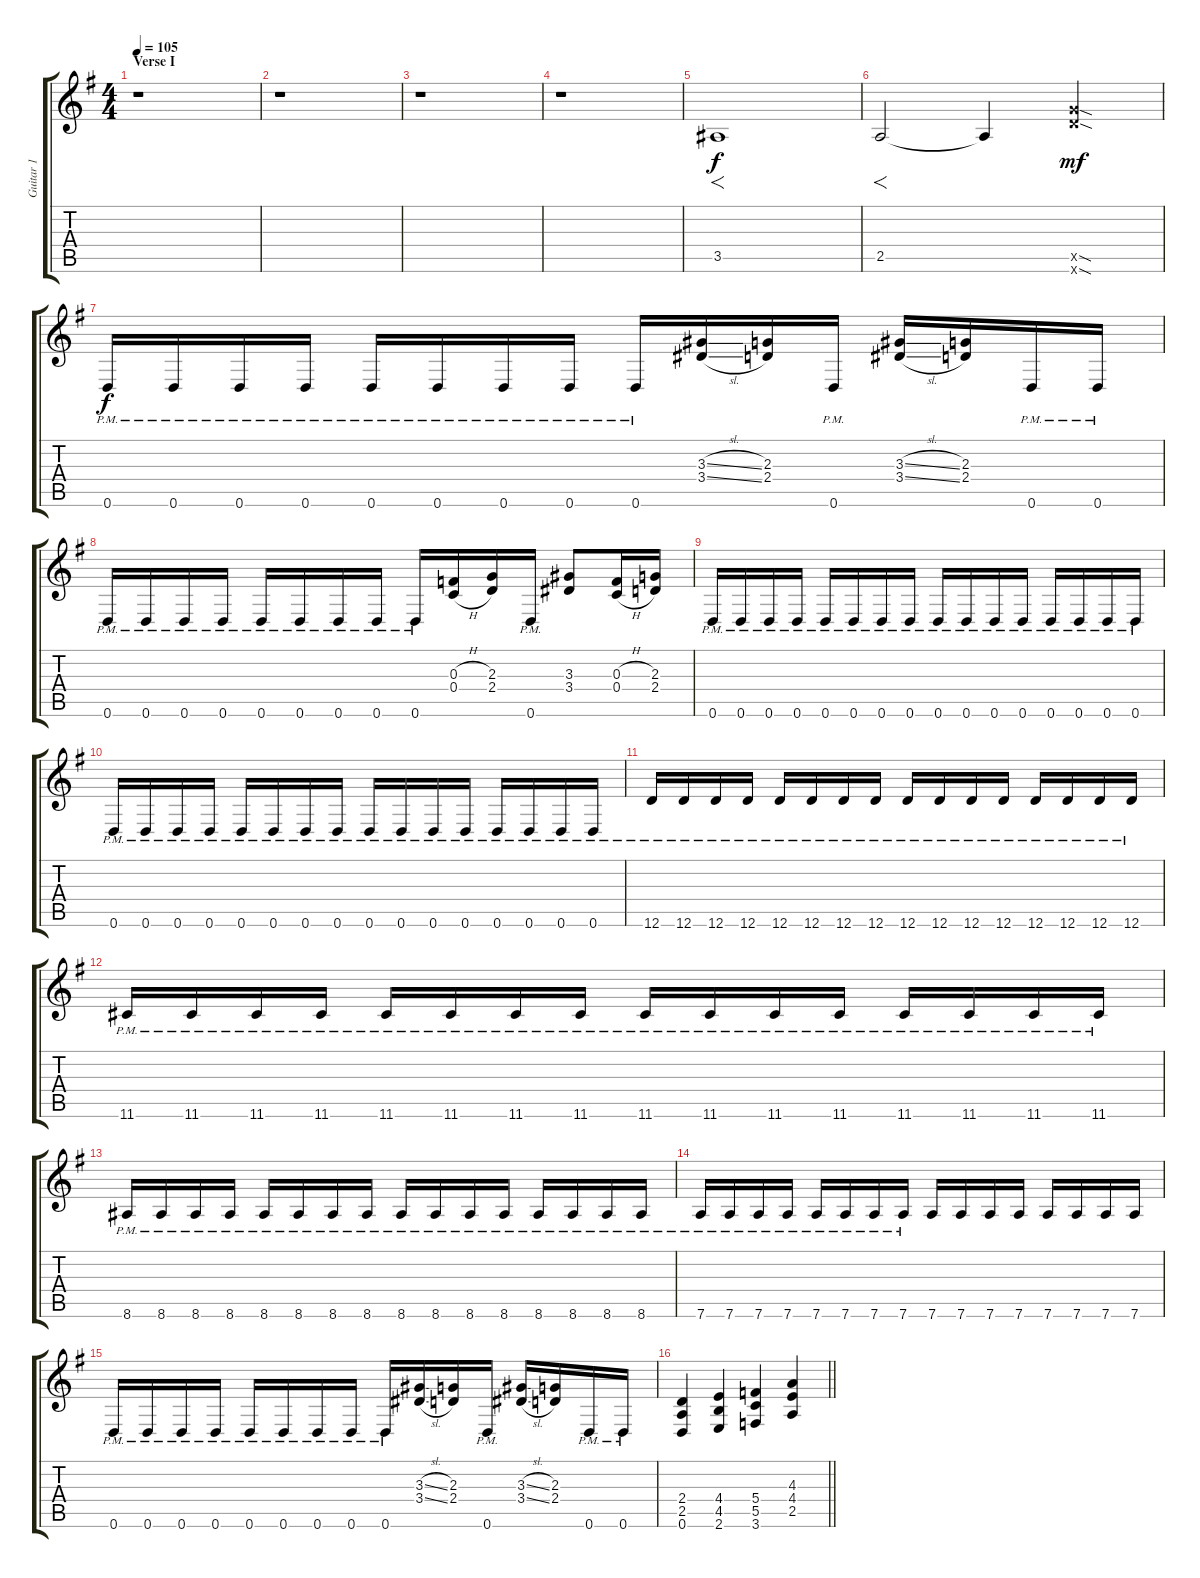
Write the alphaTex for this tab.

\track ("Guitar 1" "Guitar 1") {instrument distortionguitar}
\staff {score tabs}
\tuning (D4 A3 F3 C3 G2 D2) {hide}
\ts (4 4)
\section ("" "Verse I")
\tempo 105
\clef g2
\ks eminor
r.1{dy f} |
r.1 |
r.1 |
r.1 |
3.5.1{f} |
2.5.2{f} 2.5{t}.4 (12.5{sod x} 12.6{sod x}).4{dy mf} |
0.6{pm}.16{dy f} 0.6{pm}.16 0.6{pm}.16 0.6{pm}.16 0.6{pm}.16 0.6{pm}.16 0.6{pm}.16 0.6{pm}.16 0.6{pm}.16 (3.3{sl} 3.4{sl}).16 (2.3 2.4).16 0.6{pm}.16 (3.3{sl} 3.4{sl}).16 (2.3 2.4).16 0.6{pm}.16 0.6{pm}.16 |
0.6{pm}.16 0.6{pm}.16 0.6{pm}.16 0.6{pm}.16 0.6{pm}.16 0.6{pm}.16 0.6{pm}.16 0.6{pm}.16 0.6{pm}.16 (0.3{h} 0.4{h}).16 (2.3 2.4).16 0.6{pm}.16 (3.3 3.4).8 (0.3{h} 0.4{h}).16 (2.3 2.4).16 |
0.6{pm}.16 0.6{pm}.16 0.6{pm}.16 0.6{pm}.16 0.6{pm}.16 0.6{pm}.16 0.6{pm}.16 0.6{pm}.16 0.6{pm}.16 0.6{pm}.16 0.6{pm}.16 0.6{pm}.16 0.6{pm}.16 0.6{pm}.16 0.6{pm}.16 0.6{pm}.16 |
0.6{pm}.16 0.6{pm}.16 0.6{pm}.16 0.6{pm}.16 0.6{pm}.16 0.6{pm}.16 0.6{pm}.16 0.6{pm}.16 0.6{pm}.16 0.6{pm}.16 0.6{pm}.16 0.6{pm}.16 0.6{pm}.16 0.6{pm}.16 0.6{pm}.16 0.6{pm}.16 |
12.6{pm}.16 12.6{pm}.16 12.6{pm}.16 12.6{pm}.16 12.6{pm}.16 12.6{pm}.16 12.6{pm}.16 12.6{pm}.16 12.6{pm}.16 12.6{pm}.16 12.6{pm}.16 12.6{pm}.16 12.6{pm}.16 12.6{pm}.16 12.6{pm}.16 12.6{pm}.16 |
11.6{pm}.16 11.6{pm}.16 11.6{pm}.16 11.6{pm}.16 11.6{pm}.16 11.6{pm}.16 11.6{pm}.16 11.6{pm}.16 11.6{pm}.16 11.6{pm}.16 11.6{pm}.16 11.6{pm}.16 11.6{pm}.16 11.6{pm}.16 11.6{pm}.16 11.6{pm}.16 |
8.6{pm}.16 8.6{pm}.16 8.6{pm}.16 8.6{pm}.16 8.6{pm}.16 8.6{pm}.16 8.6{pm}.16 8.6{pm}.16 8.6{pm}.16 8.6{pm}.16 8.6{pm}.16 8.6{pm}.16 8.6{pm}.16 8.6{pm}.16 8.6{pm}.16 8.6{pm}.16 |
7.6{pm}.16 7.6{pm}.16 7.6{pm}.16 7.6{pm}.16 7.6{pm}.16 7.6{pm}.16 7.6{pm}.16 7.6{pm}.16 7.6.16 7.6.16 7.6.16 7.6.16 7.6.16 7.6.16 7.6.16 7.6.16 |
0.6{pm}.16 0.6{pm}.16 0.6{pm}.16 0.6{pm}.16 0.6{pm}.16 0.6{pm}.16 0.6{pm}.16 0.6{pm}.16 0.6{pm}.16 (3.3{sl} 3.4{sl}).16 (2.3 2.4).16 0.6{pm}.16 (3.3{sl} 3.4{sl}).16 (2.3 2.4).16 0.6{pm}.16 0.6{pm}.16 |
\barLineRight lightlight
(2.4 2.5 0.6).4 (4.4 4.5 2.6).4 (5.4 5.5 3.6).4 (4.3 4.4 2.5).4
